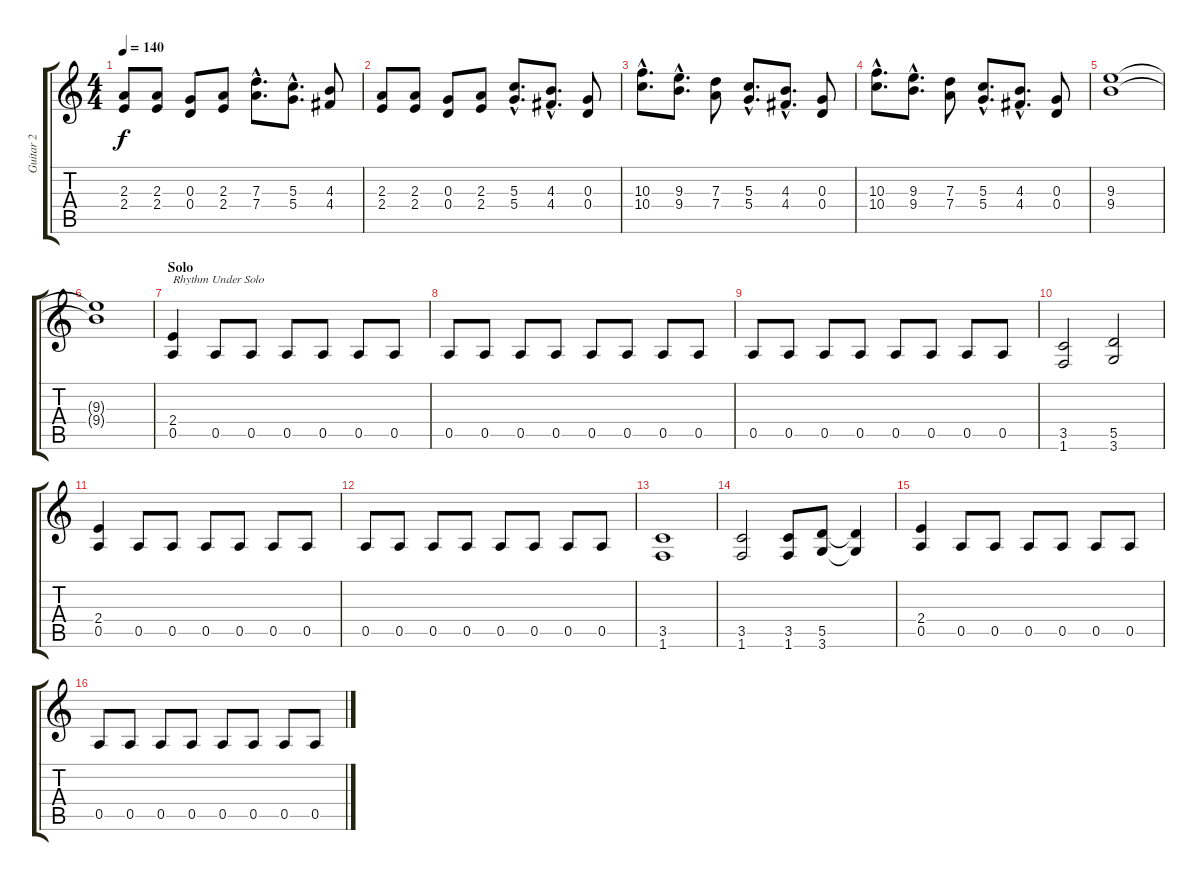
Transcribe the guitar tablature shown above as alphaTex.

\track ("Guitar 2" "Guitar 2") {instrument overdrivenguitar}
\staff {score tabs}
\tuning (E4 B3 G3 D3 A2 E2) {hide}
\ts (4 4)
\tempo 140
\clef g2
\ks c
(2.3{t} 2.4{t}).8{dy f} (2.3 2.4).8 (0.3 0.4).8 (2.3 2.4).8 (7.3{hac} 7.4{hac}).8{d} (5.3{hac} 5.4{hac}).8{d} (4.3 4.4).8 |
(2.3 2.4).8 (2.3 2.4).8 (0.3 0.4).8 (2.3 2.4).8 (5.3{hac} 5.4{hac}).8{d} (4.3{hac} 4.4{hac}).8{d} (0.3 0.4).8 |
(10.3{hac} 10.4{hac}).8{d} (9.3{hac} 9.4{hac}).8{d} (7.3 7.4).8 (5.3{hac} 5.4{hac}).8{d} (4.3{hac} 4.4{hac}).8{d} (0.3 0.4).8 |
(10.3{hac} 10.4{hac}).8{d} (9.3{hac} 9.4{hac}).8{d} (7.3 7.4).8 (5.3{hac} 5.4{hac}).8{d} (4.3{hac} 4.4{hac}).8{d} (0.3 0.4).8 |
(9.3 9.4).1 |
(9.3{t} 9.4{t}).1 |
\section ("" "Solo")
(2.4 0.5).4{txt "Rhythm Under Solo"} 0.5.8 0.5.8 0.5.8 0.5.8 0.5.8 0.5.8 |
0.5.8 0.5.8 0.5.8 0.5.8 0.5.8 0.5.8 0.5.8 0.5.8 |
0.5.8 0.5.8 0.5.8 0.5.8 0.5.8 0.5.8 0.5.8 0.5.8 |
(3.5 1.6).2 (5.5 3.6).2 |
(2.4 0.5).4 0.5.8 0.5.8 0.5.8 0.5.8 0.5.8 0.5.8 |
0.5.8 0.5.8 0.5.8 0.5.8 0.5.8 0.5.8 0.5.8 0.5.8 |
(3.5 1.6).1 |
(3.5 1.6).2 (3.5 1.6).8 (5.5 3.6).8 (5.5{t} 3.6{t}).4 |
(2.4 0.5).4 0.5.8 0.5.8 0.5.8 0.5.8 0.5.8 0.5.8 |
0.5.8 0.5.8 0.5.8 0.5.8 0.5.8 0.5.8 0.5.8 0.5.8
